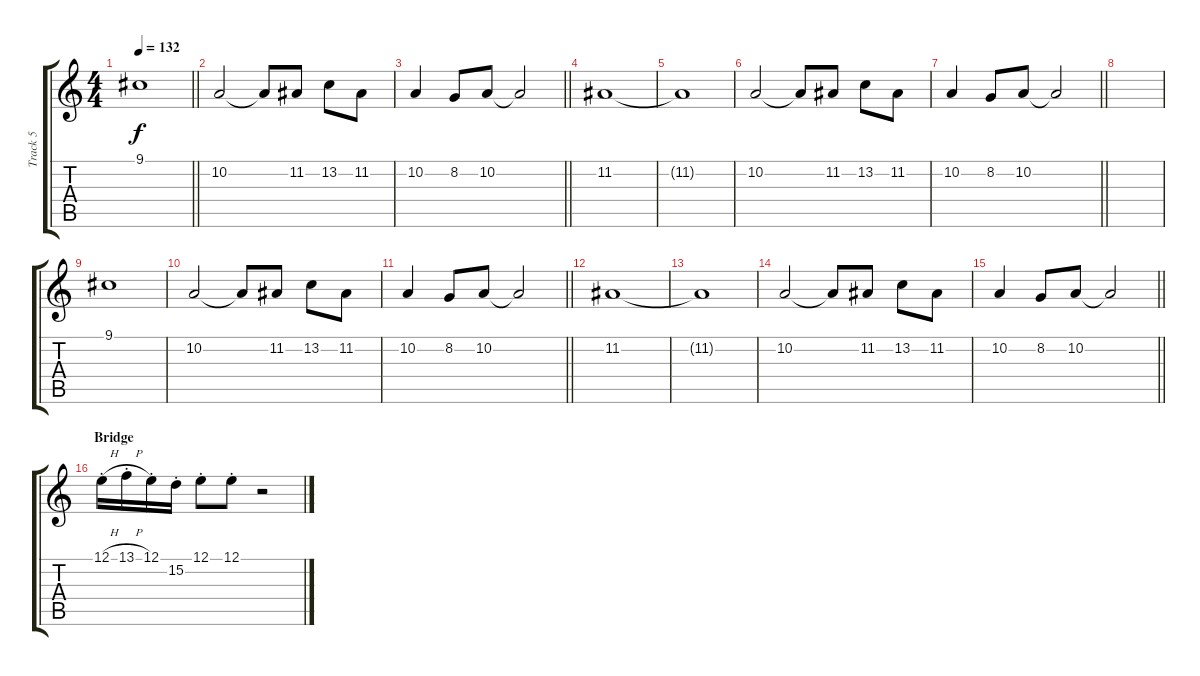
\track ("Track 5" "Track 5") {instrument brasssection}
\staff {score tabs}
\tuning (E4 B3 G3 D3 A2 E2) {hide}
\ts (4 4)
\tempo 132
\clef g2
\barLineRight lightlight
\ks c
9.1.1{dy f} |
10.2.2 10.2{t}.8 11.2.8 13.2.8 11.2.8 |
\barLineRight lightlight
10.2.4 8.2.8 10.2.8 10.2{t}.2 |
11.2.1 |
11.2{t}.1 |
10.2.2 10.2{t}.8 11.2.8 13.2.8 11.2.8 |
\barLineRight lightlight
10.2.4 8.2.8 10.2.8 10.2{t}.2 |
|
9.1.1 |
10.2.2 10.2{t}.8 11.2.8 13.2.8 11.2.8 |
\barLineRight lightlight
10.2.4 8.2.8 10.2.8 10.2{t}.2 |
11.2.1 |
11.2{t}.1 |
10.2.2 10.2{t}.8 11.2.8 13.2.8 11.2.8 |
\barLineRight lightlight
10.2.4 8.2.8 10.2.8 10.2{t}.2 |
\section ("" "Bridge")
12.1{h st}.16 13.1{h st}.16 12.1{st}.16 15.2{st}.16 12.1{st}.8 12.1{st}.8 r.2
